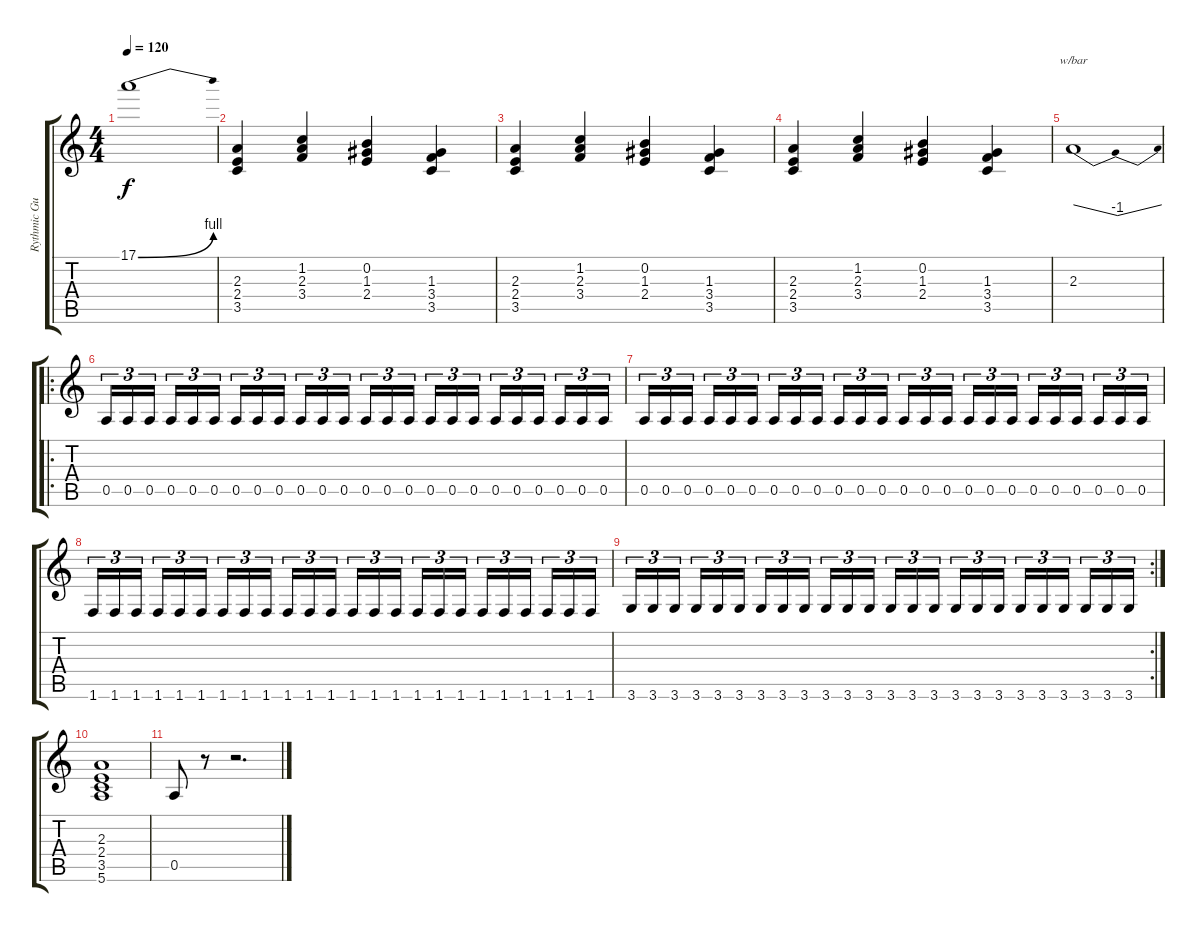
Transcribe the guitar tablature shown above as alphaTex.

\track ("Rythmic Guitar" "Rythmic Gu") {instrument distortionguitar}
\staff {score tabs}
\tuning (E4 B3 G3 D3 A2 E2) {hide}
\ts (4 4)
\tempo 120
\clef g2
\ks c
17.1{be (bend 0 0 60 4)}.1{dy f} |
(2.3 2.4 3.5).4 (1.2 2.3 3.4).4 (0.2 1.3 2.4).4 (1.3 3.4 3.5).4 |
(2.3 2.4 3.5).4 (1.2 2.3 3.4).4 (0.2 1.3 2.4).4 (1.3 3.4 3.5).4 |
(2.3 2.4 3.5).4 (1.2 2.3 3.4).4 (0.2 1.3 2.4).4 (1.3 3.4 3.5).4 |
2.3.1{tbe (dip default 0 0 30 -4 60 0)} |
\ro
0.5.16{tu (3 2) instrument distortionguitar} 0.5.16{tu (3 2)} 0.5.16{tu (3 2)} 0.5.16{tu (3 2)} 0.5.16{tu (3 2)} 0.5.16{tu (3 2)} 0.5.16{tu (3 2)} 0.5.16{tu (3 2)} 0.5.16{tu (3 2)} 0.5.16{tu (3 2)} 0.5.16{tu (3 2)} 0.5.16{tu (3 2)} 0.5.16{tu (3 2)} 0.5.16{tu (3 2)} 0.5.16{tu (3 2)} 0.5.16{tu (3 2)} 0.5.16{tu (3 2)} 0.5.16{tu (3 2)} 0.5.16{tu (3 2)} 0.5.16{tu (3 2)} 0.5.16{tu (3 2)} 0.5.16{tu (3 2)} 0.5.16{tu (3 2)} 0.5.16{tu (3 2)} |
0.5.16{tu (3 2) instrument distortionguitar} 0.5.16{tu (3 2)} 0.5.16{tu (3 2)} 0.5.16{tu (3 2)} 0.5.16{tu (3 2)} 0.5.16{tu (3 2)} 0.5.16{tu (3 2)} 0.5.16{tu (3 2)} 0.5.16{tu (3 2)} 0.5.16{tu (3 2)} 0.5.16{tu (3 2)} 0.5.16{tu (3 2)} 0.5.16{tu (3 2)} 0.5.16{tu (3 2)} 0.5.16{tu (3 2)} 0.5.16{tu (3 2)} 0.5.16{tu (3 2)} 0.5.16{tu (3 2)} 0.5.16{tu (3 2)} 0.5.16{tu (3 2)} 0.5.16{tu (3 2)} 0.5.16{tu (3 2)} 0.5.16{tu (3 2)} 0.5.16{tu (3 2)} |
1.6.16{tu (3 2)} 1.6.16{tu (3 2)} 1.6.16{tu (3 2)} 1.6.16{tu (3 2)} 1.6.16{tu (3 2)} 1.6.16{tu (3 2)} 1.6.16{tu (3 2)} 1.6.16{tu (3 2)} 1.6.16{tu (3 2)} 1.6.16{tu (3 2)} 1.6.16{tu (3 2)} 1.6.16{tu (3 2)} 1.6.16{tu (3 2)} 1.6.16{tu (3 2)} 1.6.16{tu (3 2)} 1.6.16{tu (3 2)} 1.6.16{tu (3 2)} 1.6.16{tu (3 2)} 1.6.16{tu (3 2)} 1.6.16{tu (3 2)} 1.6.16{tu (3 2)} 1.6.16{tu (3 2)} 1.6.16{tu (3 2)} 1.6.16{tu (3 2)} |
\rc 2
3.6.16{tu (3 2)} 3.6.16{tu (3 2)} 3.6.16{tu (3 2)} 3.6.16{tu (3 2)} 3.6.16{tu (3 2)} 3.6.16{tu (3 2)} 3.6.16{tu (3 2)} 3.6.16{tu (3 2)} 3.6.16{tu (3 2)} 3.6.16{tu (3 2)} 3.6.16{tu (3 2)} 3.6.16{tu (3 2)} 3.6.16{tu (3 2)} 3.6.16{tu (3 2)} 3.6.16{tu (3 2)} 3.6.16{tu (3 2)} 3.6.16{tu (3 2)} 3.6.16{tu (3 2)} 3.6.16{tu (3 2)} 3.6.16{tu (3 2)} 3.6.16{tu (3 2)} 3.6.16{tu (3 2)} 3.6.16{tu (3 2)} 3.6.16{tu (3 2)} |
(2.3 2.4 3.5 5.6).1 |
0.5.8 r.8 r.2{d}
